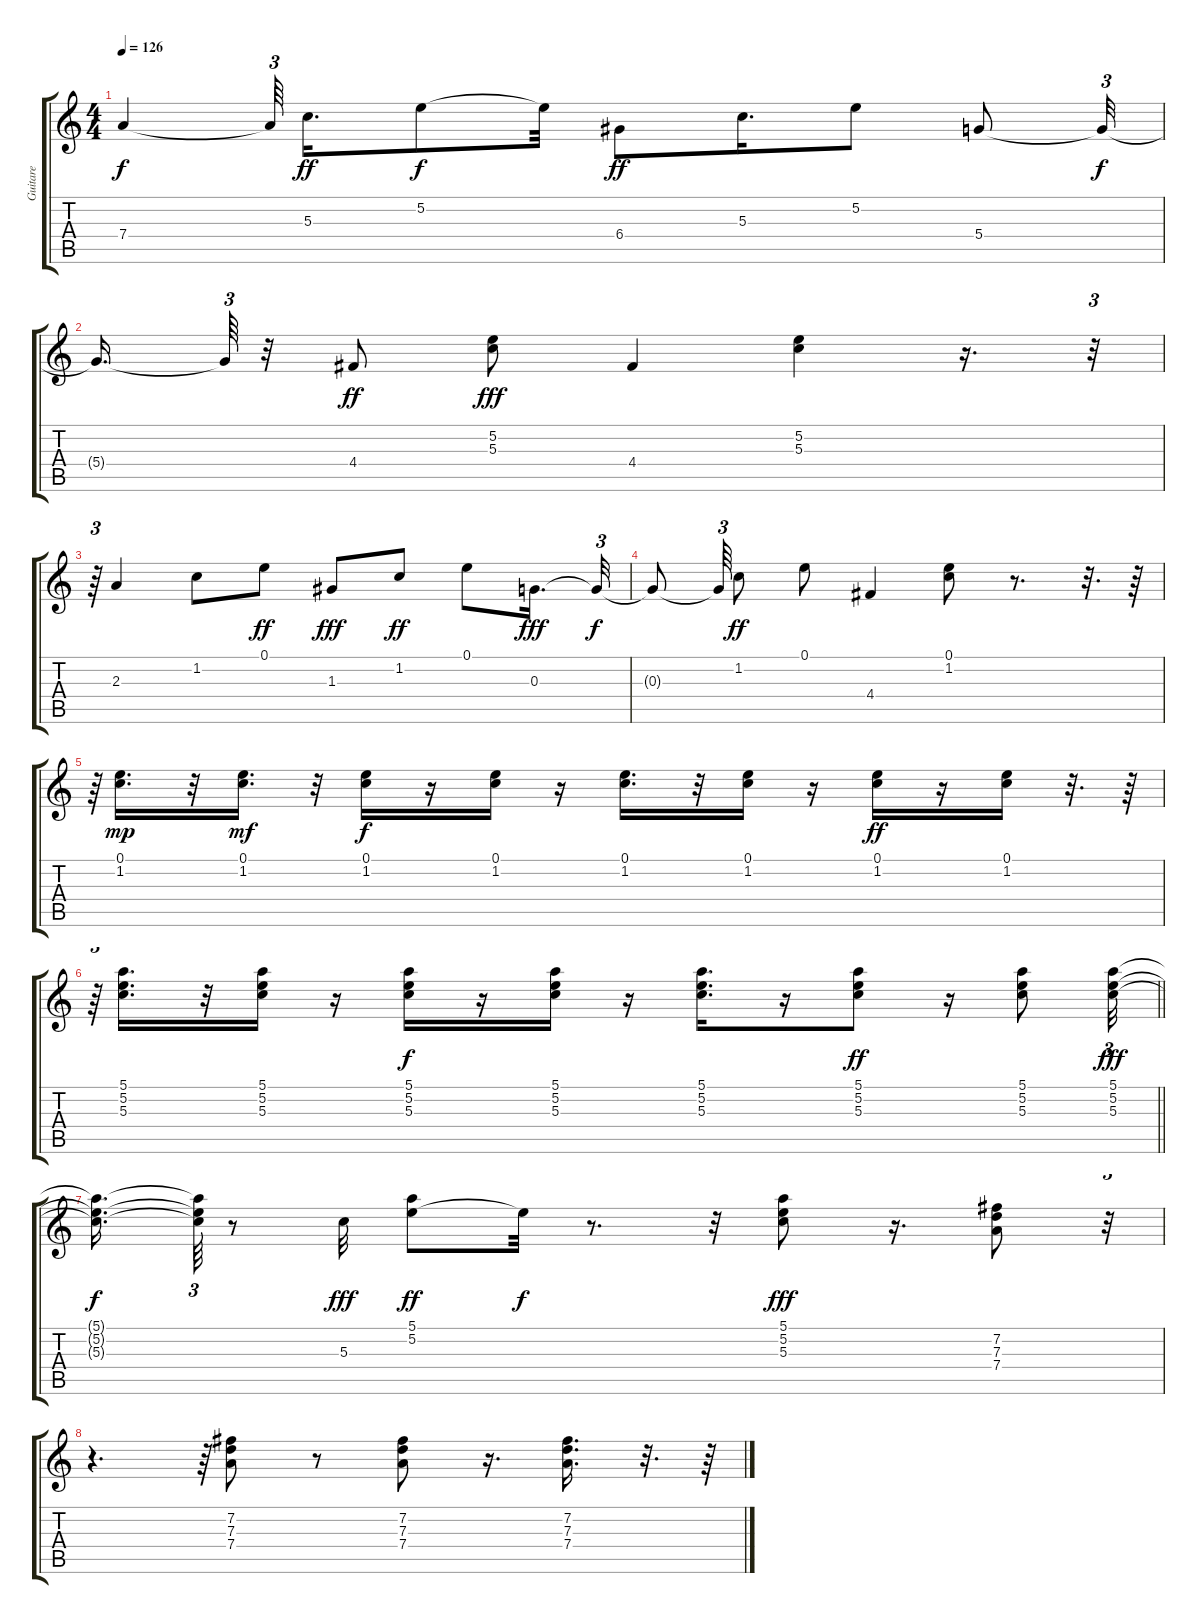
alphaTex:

\track ("Guitare" "Guitare") {instrument electricguitarjazz}
\staff {score tabs}
\tuning (E4 B3 G3 D3 A2 E2) {hide}
\ts (4 4)
\tempo 126
\clef g2
\ks c
7.4{t}.4{dy f} 7.4{t}.64{tu (3 2) beam splitsecondary} 5.3.16{d dy ff} 5.2.8{dy f} 5.2{t}.32 6.4.8{dy ff} 5.3.16{d} 5.2.8 5.4.8 5.4{t}.32{tu (3 2) dy f} |
5.4{t}.16{d} 5.4{t}.64{tu (3 2)} r.32 4.4.8{dy ff} (5.2 5.3).8{dy fff} 4.4.4 (5.2 5.3).4 r.16{d} r.32{tu (3 2)} |
r.64{tu (3 2)} 2.3.4 1.2.8 0.1.8{dy ff} 1.3.8{dy fff} 1.2.8{dy ff} 0.1.8 0.3.16{d dy fff} 0.3{t}.32{tu (3 2) dy f} |
0.3{t}.8 0.3{t}.64{tu (3 2)} 1.2.8{dy ff} 0.1.8 4.4.4 (0.1 1.2).8 r.8{d} r.32{d} r.64 |
r.64{tu (3 2)} (0.1 1.2).16{d dy mp} r.32 (0.1 1.2).16{d dy mf} r.32 (0.1 1.2).16{dy f} r.16 (0.1 1.2).16 r.16 (0.1 1.2).16{d} r.32 (0.1 1.2).16 r.16 (0.1 1.2).16{dy ff} r.16 (0.1 1.2).16 r.32{d} r.64 |
\barLineRight lightlight
r.64{tu (3 2)} (5.1 5.2 5.3).16{d} r.32 (5.1 5.2 5.3).16 r.16 (5.1 5.2 5.3).16{dy f} r.16 (5.1 5.2 5.3).16 r.16 (5.1 5.2 5.3).16{d} r.16 (5.1 5.2 5.3).8{dy ff} r.16 (5.1 5.2 5.3).8 (5.1 5.2 5.3).32{tu (3 2) dy fff} |
(5.1{t} 5.2{t} 5.3{t}).16{d dy f} (5.1{t} 5.2{t} 5.3{t}).64{tu (3 2)} r.8 5.3.32{dy fff} (5.1 5.2).8{dy ff} 5.2{t}.32{dy f} r.8{d} r.32 (5.1 5.2 5.3).8{dy fff} r.16{d} (7.2 7.3 7.4).8 r.32{tu (3 2)} |
r.4{d} r.64{tu (3 2)} (7.2 7.3 7.4).8 r.8 (7.2 7.3 7.4).8 r.16{d} (7.2 7.3 7.4).16{d} r.32{d} r.64
